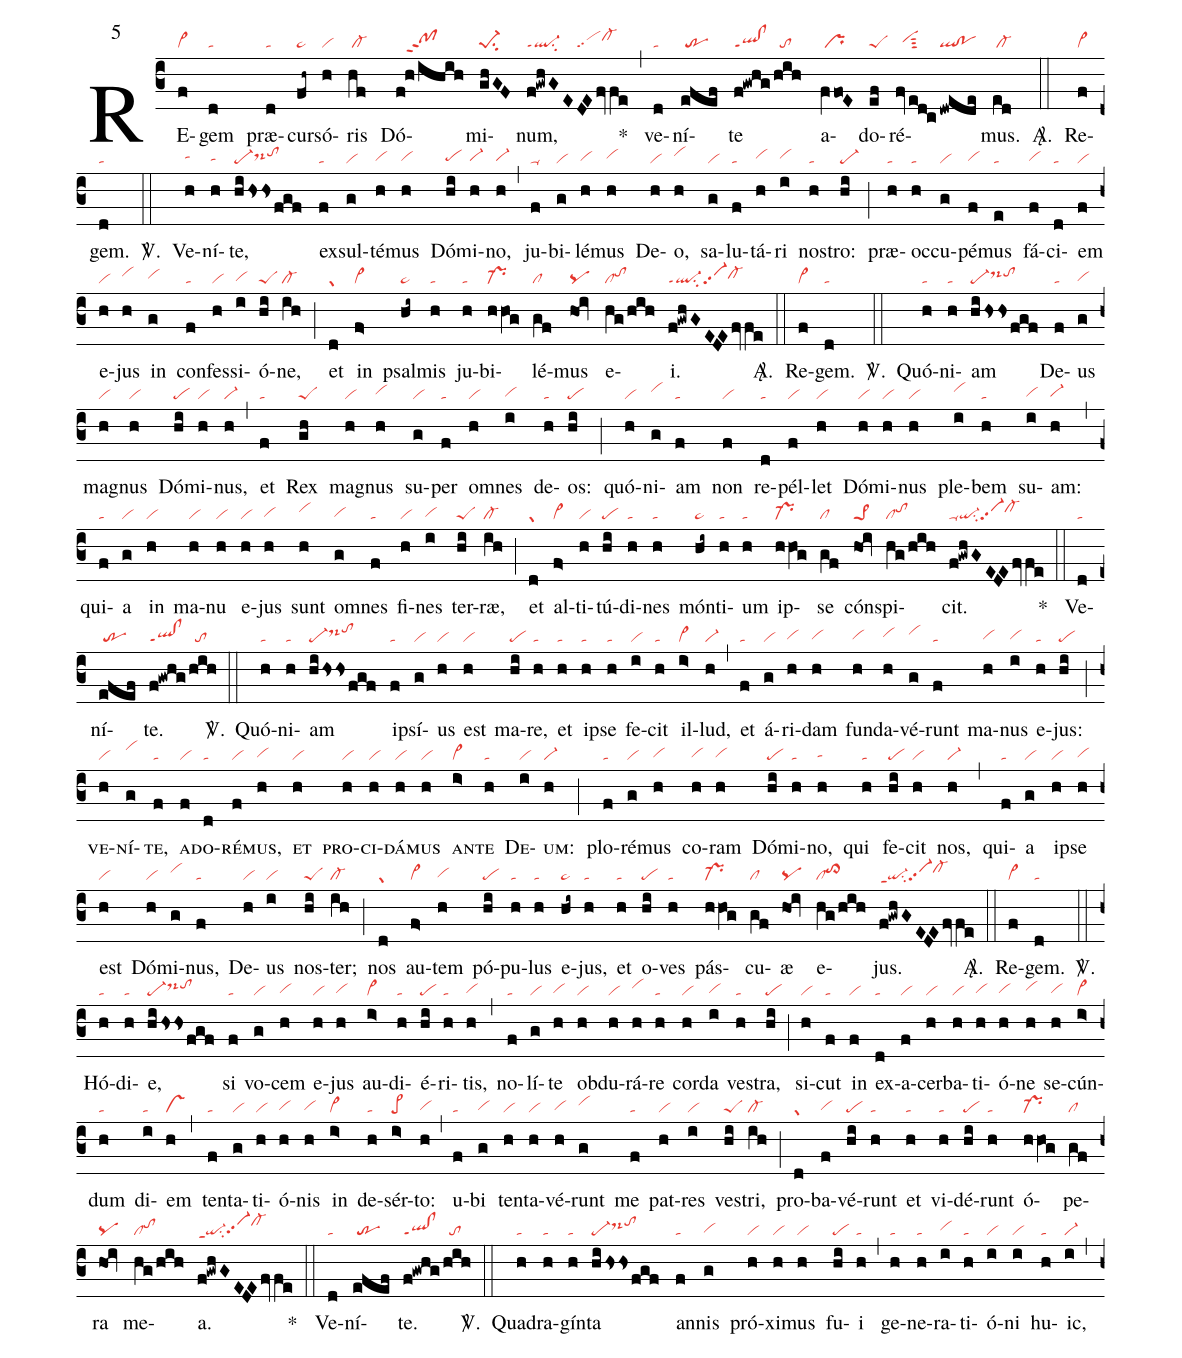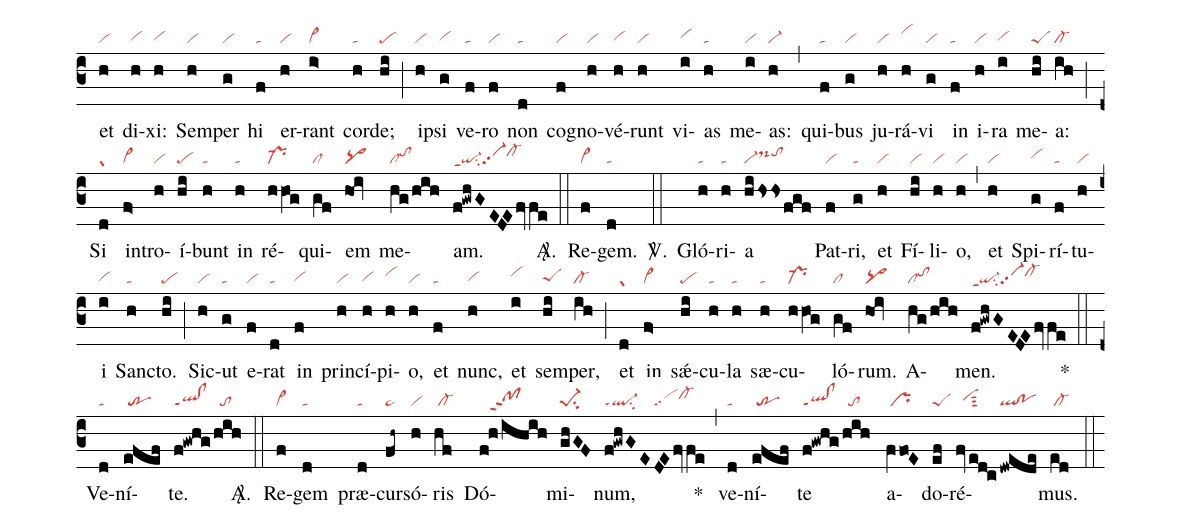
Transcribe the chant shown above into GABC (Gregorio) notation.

mode:5;
nabc-lines:1;
%%
(c3)
RE(f|vi>)gem(d|ta) præ(d|ta)cur(fh~|pe~)só(h|vi)ris(hf|/cl-) Dó(f!h/ihih|///pfhhppt2)mi(ghGF|pe-1su2)num,(f!gwhGE|ql-ppt1su2|/DEfvfe|vipp2cl-hi) *(,)
ve(d|ta)ní(efef|/tr)te(f!gwhg|ql!clppt1|/hih|//to) a(fVfo!E|/pr)do(ef|peS)ré(fve!d!c|//vihhsut3|dwede|ql!po)mus.(ed|/cl-) <sp>A/</sp>.(::)

Re(f|vi>)gem.(d|ta) <sp>V/</sp>.(::)

Ve(h|tahh)ní(h|tahg)te,(hihssfgf|pe-ds-hhtohi) ex(f|ta)sul(g|vi)té(h|vihg)mus(h|vihg) Dó(hi|pehg)mi(h|vi-hg)no,(h|vi-hg) (,)
ju(f|ta-)bi(g|vi)lé(h|vihg)mus(h|vihh) De(h|vi)o,(h|vihi) sa(g|vi)lu(f|ta)tá(h|vihh)ri(i|vihh) nos(h|ta)tro:(hi|pe-) (;)
præ(h|ta)oc(h|ta)cu(g|vi)pé(f|vihg)mus(e|ta) fá(f|vihg)ci(d|ta)em(f|vi) e(h|vi)jus(h|vihi) in(g|vihh) con(f|ta)fes(h|vi)si(i|vihg)ó(hi|peS)ne,(ih|cl-) (;)
et(d|gr) in(f>|vi>) psal(hi~|ta>)mis(h|ta) ju(h|ta)bi(h/hOg|pr-)lé(gf|cl)mus(ho!iv|pq) e(hg/hih|cltohi)i.(f!gwhGEDEfv/fe|ql-ppt1su2vi-pp2cl-hh) <sp>A/</sp>.(::)

Re(f|vi>)gem.(d|ta) <sp>V/</sp>.(::)

Quó(h|ta)ni(h|ta)am(hihssfgf|pe-ds-hitohi) De(f|ta)us(g|vihg) mag(h|vi)nus(h|vi) Dó(hi|pe)mi(h|vi)nus,(h|vi-) (,)
et(f|ta) Rex(gh|peS) mag(h|vi)nus(h|vihh) su(g|vi)per(f|ta) om(h|vi)nes(i|vihg) de(h|ta)os:(hi|pe) (;)
quó(h|vi)ni(g|vihi)am(f|ta) non(f|vi) re(d|ta)pél(f|vi)let(h|vi) Dó(h|vi)mi(h|vi)nus(h|vi) ple(i|vihi)bem(h|ta) su(i|vihg)am:(h|vi-hg) (,)
qui(f|ta)a(g|vi) in(h|vi) ma(h|vi)nu(h|vi) e(h|vi)jus(h|vihg) sunt(h|vihi) om(g|vihg)nes(f|ta) fi(h|vi)nes(i|vihg) ter(hi|peS)ræ,(ih|cl-) (;)
et(d|gr) al(f>|vi>)ti(h|vi)tú(hi|pe)di(h|ta)nes(h|ta) món(hi~|ta>)ti(h|ta)um(h|ta) ip(h/hOg|pr-)se(gf|cl) cón(ho!iv|pe>1)spi(hg/hih|cltohi)cit.(f!gwhGEDEfv/fe|qi-ppu1su2vi-pp2cl-hi) *(::)

Ve(d|ta)ní(efef|/tr)te.(f!gwhg|ql!clppt1|/hih|//to) <sp>V/</sp>.(::)

Quó(h|ta)ni(h|ta)am(hihssfgf|pe-ds-hitohj) ip(f|ta)sí(g|vi)us(h|vi) est(h|vi) ma(hi|pe)re,(h|ta) et(h|ta) ip(h|ta)se(h|ta) fe(i|vi)cit(h|ta) il(i>|vi>)lud,(h|vi-) (,)
et(f|ta) á(g|vi)ri(h|vihg)dam(h|vihg) fun(h|vihg)da(h|vihh)vé(g|vihi)runt(f|ta) ma(h|vihg)nus(i|vihg) e(h|ta)jus:(hi|pe) (;)
<sc>ve</sc>(h|vi)<sc>ní</sc>(g|vihj)<sc>te,</sc>(f|ta) <sc>a</sc>(f|vi)<sc>do</sc>(d|ta)<sc>ré</sc>(f|vi)<sc>mus,</sc>(h|vihg) <sc>et</sc>(h|vi) <sc>pro</sc>(h|vi)<sc>ci-</sc>(h|vi)<sc>dá</sc>(h|vi)<sc>mus</sc>(h|vi) <sc>an</sc>(i>|vi>)<sc>te</sc>(h|ta) <sc>De</sc>(i|vi)<sc>um:</sc>(h|vi-) (;)
plo(f|ta)ré(g|vi)mus(h|vihg) co(h|vihg)ram(h|vihg) Dó(hi|pe)mi(h|ta)no,(h|tahg) qui(h|ta) fe(hi|pe)cit(h|vi) nos,(h|vi-) (,)
qui(f|ta)a(g|vi) ip(h|vi)se(h|vihg) est(h|vi) Dó(h|vi)mi(g|vihi)nus,(f|ta) De(h|vi)us(i|vi) nos(hi|peS)ter;(ih|cl-) (;)
nos(d|gr) au(f>|vi>)tem(h|vihg) pó(hi|pe)pu(h|ta)lus(h|ta) e(hi~|ta>)jus,(h|ta) et(h|ta) o(hi|pe)ves(h|ta) pás(h/hOg|pr-)cu(gf|cl)æ(ho!iv|pq) e(hg/hih|clto>hi)jus.(f!gwhGEDEfv/fe|qi-ppt1su2vi-pp2cl-hi) <sp>A/</sp>.(::)

Re(f|vi>)gem.(d|ta) <sp>V/</sp>.(::)

Hó(h|ta)di(h|ta)e,(hihssfgf|pe-ds-hitohi) si(f|ta) vo(g|vi)cem(h|vihg) e(h|vi)jus(h|vihg) au(i>|vi>)di(h|ta)é(hi|pe)ri(h|ta)tis,(h|vihg) (,)
no(f|ta)lí(g|vi)te(h|vihg) ob(h|vi)du(h|vi)rá(h|vihi)re(h|ta) cor(h|vi)da(i|vihg) ves(h|ta)tra,(hi|pe) (;)
si(h|vi)cut(f|ta) in(f|vi) ex(d|ta)a(f|vi)cer(h|vi)ba(h|vi)ti(h|vihg)ó(h|vihg)ne(h|vihh) se(h|vihg)cún(i>|vi>)dum(h|ta) di(i|ta)em(h|vs) (,)
ten(f|ta)ta(g|vi)ti(h|vi)ó(h|vihg)nis(h|vihg) in(i>|vi>) de(h|ta)sér(i>|pe>)to:(h|vihg) (,)
u(f|ta)bi(g|vihg) ten(h|vi)ta(h|vi)vé(h|vihg)runt(g|vihi) me(f|ta) pat(h|vi)res(i|vi) ves(hi|peS)tri,(ih|cl-) (;)
pro(d|gr)ba(f|vihg)vé(hi|pe)runt(h|ta) et(h|ta) vi(h|ta)dé(hi|pe)runt(h|ta) ó(h/hOg|pr-)pe(gf|cl)ra(ho!iv|pq) me(hg/hih|cltohi)a.(f!gwhGEDEfv/fe|qi-ppt1su2vi-hgpp2cl-hj) *(::)

Ve(d|ta)ní(efef|/tr)te.(f!gwhg|ql!clppt1|/hih|//to) <sp>V/</sp>.(::)

Quad(h|ta)ra(h|ta)gín(h|ta)ta(hihssfgf|pe-ds-hitohj) an(f|ta)nis(g|vihg) pró(h|vi)xi(h|vi)mus(h|vi) fu(hi|pe)i(h|ta) (,)
ge(h|ta)ne(h|ta)ra(i|vihh)ti(h|ta)ó(i|vi)ni(i|vi) hu(h|ta)ic,(i|vi-) (,)
et(h|vi) di(h|vihg)xi:(h|vihg) Sem(h|vi)per(g|vi) hi(f|ta) er(h|vi)rant(i>|vi>) cor(h|ta)de;(hi|pe) (;)
ip(h|vi)si(g|vihg) ve(f|ta)ro(f|vi) non(d|ta) co(f|vi)gno(h|vi)vé(h|vihg)runt(h|vi) vi(i|vihh)as(h|ta) me(i|vi)as:(h|vi-) (,)
qui(f|ta)bus(g|vi) ju(h|vi)rá(h|vihj)vi(g|vi) in(f|ta) i(h|vi)ra(i|vihg) me(hi|peS)a:(ih|cl-) (;)
Si(d|gr) in(f>|vi>)tro(h|vi)í(hi|pe)bunt(h|ta) in(h|ta) ré(h/hOg|pr-)qui(gf|cl)em(ho!iv|pq>) me(hg/hih|cltohi)am.(f!gwhGEDEfv/fe|qi-ppt1su2vi-pp2cl-hi) <sp>A/</sp>.(::)

Re(f|vi>)gem.(d|ta) <sp>V/</sp>.(::)

Gló(h|ta)ri(h|ta)a(hihssfgf|vi-ds-hitohi) Pat(f|vi)ri,(g|ta) et(h|vi) Fí(hi|vi)li(h|vi)o,(h|vi) (,)
et(h|vi) Spi(g|vihh)rí(f|ta)tu(h|vi)i(i|vihg) Sanc(h|ta)to.(hi|pe) (;)
Sic(h|vi)ut(g|ta) e(f|vi)rat(d|ta) in(f|vihg) prin(h|vi)cí(h|vihg)pi(h|vihi)o,(h|vi) et(f|ta) nunc,(h|vihg) et(i|vihi) sem(hi|peShg)per,(ih|cl-) (;)
et(d|gr) in(f>|vi>) sǽ(hi|pe)cu(h|ta)la(h|ta) sæ(h|ta)cu(h/hOg|pr-)ló(gf|cl)rum.(ho!iv|pq>) A(hg/hih|cltohi)men.(f!gwhGEDEfv/fe|qi-ppt1su2vi-pp2cl-hi) *(::)

Ve(d|ta)ní(efef|/tr)te.(f!gwhg|ql!clppt1|/hih|//to) <sp>A/</sp>.(::)

Re(f|vi>)gem(d|ta) præ(d|ta)cur(fh~|pe~)só(h|vi)ris(hf|/cl-) Dó(f!h/ihih|///pfhhppt2)mi(ghGF|pe-1su2)num,(f!gwhGE|ql-ppt1su2|/DEfvfe|vipp2cl-hi) *(,)
ve(d|ta)ní(efef|/tr)te(f!gwhg|ql!clppt1|/hih|//to) a(fVfo!E|/pr)do(ef|peS)ré(fve!d!c|//vihhsut3|dwede|ql!po)mus.(ed|/cl-) (::)
